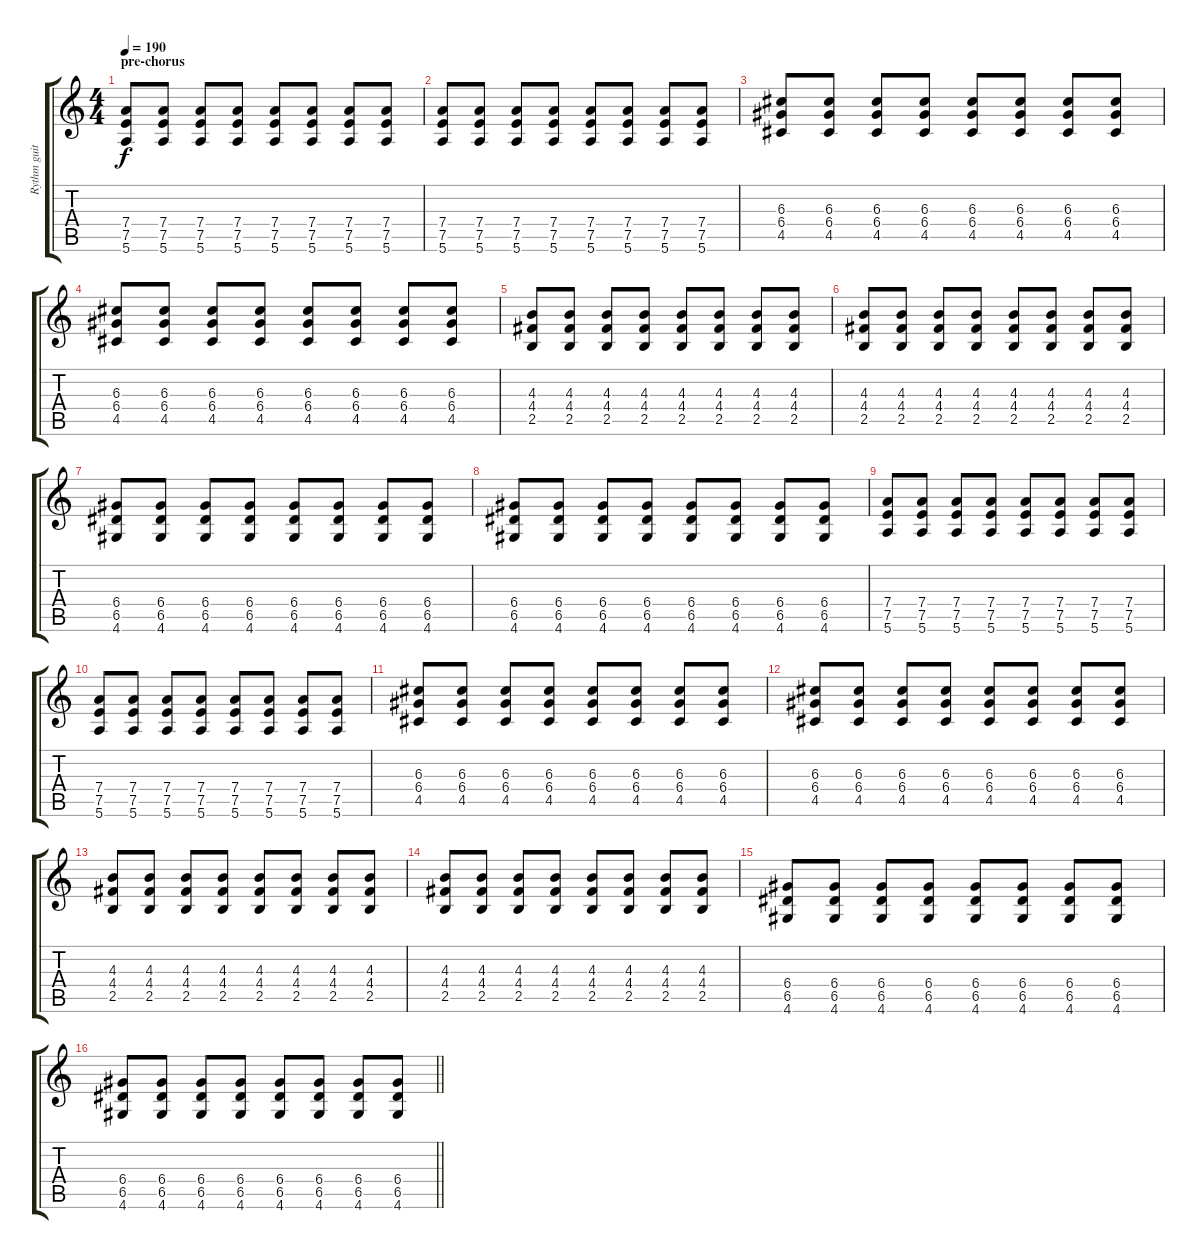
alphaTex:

\track ("Rythm guitar" "Rythm guit") {instrument distortionguitar}
\staff {score tabs}
\tuning (E4 B3 G3 D3 A2 E2) {hide}
\ts (4 4)
\section ("" "pre-chorus")
\tempo 190
\clef g2
\ks c
(7.4 7.5 5.6).8{dy f} (7.4 7.5 5.6).8 (7.4 7.5 5.6).8 (7.4 7.5 5.6).8 (7.4 7.5 5.6).8 (7.4 7.5 5.6).8 (7.4 7.5 5.6).8 (7.4 7.5 5.6).8 |
(7.4 7.5 5.6).8 (7.4 7.5 5.6).8 (7.4 7.5 5.6).8 (7.4 7.5 5.6).8 (7.4 7.5 5.6).8 (7.4 7.5 5.6).8 (7.4 7.5 5.6).8 (7.4 7.5 5.6).8 |
(6.3 6.4 4.5).8 (6.3 6.4 4.5).8 (6.3 6.4 4.5).8 (6.3 6.4 4.5).8 (6.3 6.4 4.5).8 (6.3 6.4 4.5).8 (6.3 6.4 4.5).8 (6.3 6.4 4.5).8 |
(6.3 6.4 4.5).8 (6.3 6.4 4.5).8 (6.3 6.4 4.5).8 (6.3 6.4 4.5).8 (6.3 6.4 4.5).8 (6.3 6.4 4.5).8 (6.3 6.4 4.5).8 (6.3 6.4 4.5).8 |
(4.3 4.4 2.5).8 (4.3 4.4 2.5).8 (4.3 4.4 2.5).8 (4.3 4.4 2.5).8 (4.3 4.4 2.5).8 (4.3 4.4 2.5).8 (4.3 4.4 2.5).8 (4.3 4.4 2.5).8 |
(4.3 4.4 2.5).8 (4.3 4.4 2.5).8 (4.3 4.4 2.5).8 (4.3 4.4 2.5).8 (4.3 4.4 2.5).8 (4.3 4.4 2.5).8 (4.3 4.4 2.5).8 (4.3 4.4 2.5).8 |
(6.4 6.5 4.6).8 (6.4 6.5 4.6).8 (6.4 6.5 4.6).8 (6.4 6.5 4.6).8 (6.4 6.5 4.6).8 (6.4 6.5 4.6).8 (6.4 6.5 4.6).8 (6.4 6.5 4.6).8 |
(6.4 6.5 4.6).8 (6.4 6.5 4.6).8 (6.4 6.5 4.6).8 (6.4 6.5 4.6).8 (6.4 6.5 4.6).8 (6.4 6.5 4.6).8 (6.4 6.5 4.6).8 (6.4 6.5 4.6).8 |
(7.4 7.5 5.6).8 (7.4 7.5 5.6).8 (7.4 7.5 5.6).8 (7.4 7.5 5.6).8 (7.4 7.5 5.6).8 (7.4 7.5 5.6).8 (7.4 7.5 5.6).8 (7.4 7.5 5.6).8 |
(7.4 7.5 5.6).8 (7.4 7.5 5.6).8 (7.4 7.5 5.6).8 (7.4 7.5 5.6).8 (7.4 7.5 5.6).8 (7.4 7.5 5.6).8 (7.4 7.5 5.6).8 (7.4 7.5 5.6).8 |
(6.3 6.4 4.5).8 (6.3 6.4 4.5).8 (6.3 6.4 4.5).8 (6.3 6.4 4.5).8 (6.3 6.4 4.5).8 (6.3 6.4 4.5).8 (6.3 6.4 4.5).8 (6.3 6.4 4.5).8 |
(6.3 6.4 4.5).8 (6.3 6.4 4.5).8 (6.3 6.4 4.5).8 (6.3 6.4 4.5).8 (6.3 6.4 4.5).8 (6.3 6.4 4.5).8 (6.3 6.4 4.5).8 (6.3 6.4 4.5).8 |
(4.3 4.4 2.5).8 (4.3 4.4 2.5).8 (4.3 4.4 2.5).8 (4.3 4.4 2.5).8 (4.3 4.4 2.5).8 (4.3 4.4 2.5).8 (4.3 4.4 2.5).8 (4.3 4.4 2.5).8 |
(4.3 4.4 2.5).8 (4.3 4.4 2.5).8 (4.3 4.4 2.5).8 (4.3 4.4 2.5).8 (4.3 4.4 2.5).8 (4.3 4.4 2.5).8 (4.3 4.4 2.5).8 (4.3 4.4 2.5).8 |
(6.4 6.5 4.6).8 (6.4 6.5 4.6).8 (6.4 6.5 4.6).8 (6.4 6.5 4.6).8 (6.4 6.5 4.6).8 (6.4 6.5 4.6).8 (6.4 6.5 4.6).8 (6.4 6.5 4.6).8 |
\barLineRight lightlight
(6.4 6.5 4.6).8 (6.4 6.5 4.6).8 (6.4 6.5 4.6).8 (6.4 6.5 4.6).8 (6.4 6.5 4.6).8 (6.4 6.5 4.6).8 (6.4 6.5 4.6).8 (6.4 6.5 4.6).8
